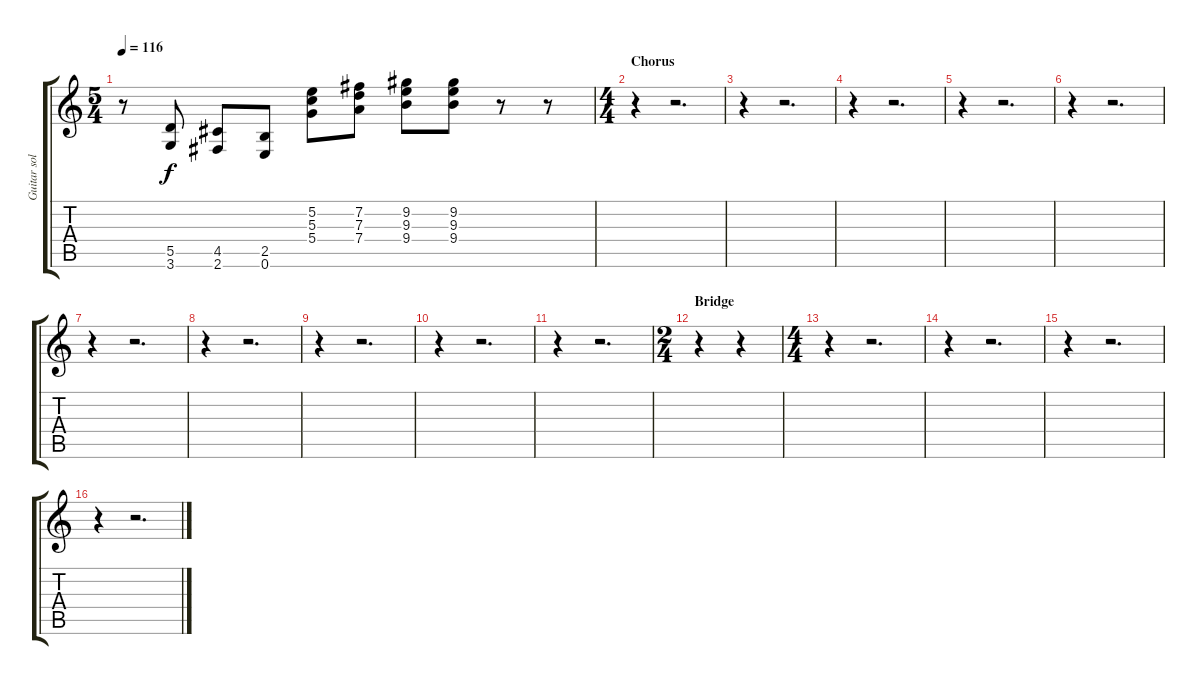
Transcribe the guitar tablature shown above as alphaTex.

\track ("Guitar solo + overbud" "Guitar sol") {instrument overdrivenguitar}
\staff {score tabs}
\tuning (E4 B3 G3 D3 A2 E2) {hide}
\ts (5 4)
\tempo 116
\clef g2
\ks c
r.8{dy f} (5.5 3.6).8 (4.5 2.6).8 (2.5 0.6).8 (5.2 5.3 5.4).8 (7.2 7.3 7.4).8 (9.2 9.3 9.4).8 (9.2 9.3 9.4).8 r.8 r.8 |
\ts (4 4)
\section ("" "Chorus")
r.4 r.2{d} |
r.4 r.2{d} |
r.4 r.2{d} |
r.4 r.2{d} |
r.4 r.2{d} |
r.4 r.2{d} |
r.4 r.2{d} |
r.4 r.2{d} |
r.4 r.2{d} |
r.4 r.2{d} |
\ts (2 4)
\section ("" "Bridge")
r.4 r.4 |
\ts (4 4)
r.4 r.2{d} |
r.4 r.2{d} |
r.4 r.2{d} |
r.4 r.2{d}
